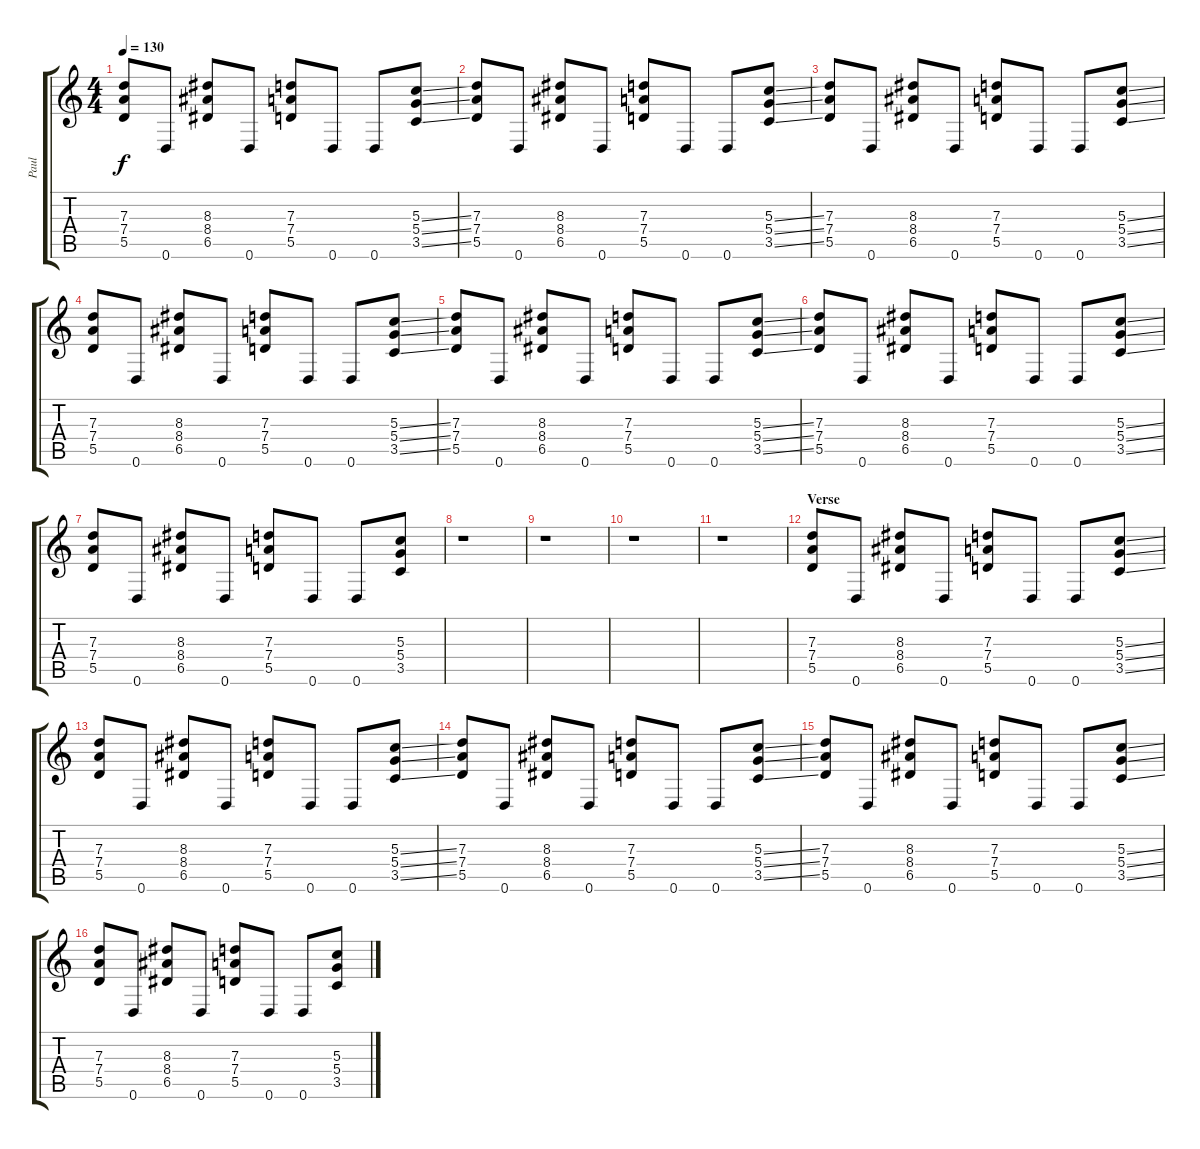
\track ("Paul" "Paul") {instrument distortionguitar}
\staff {score tabs}
\tuning (E4 B3 G3 D3 A2 D2) {hide}
\ts (4 4)
\tempo 130
\clef g2
\ks c
(7.3 7.4 5.5).8{dy f} 0.6.8 (8.3 8.4 6.5).8 0.6.8 (7.3 7.4 5.5).8 0.6.8 0.6.8 (5.3{ss} 5.4{ss} 3.5{ss}).8 |
(7.3 7.4 5.5).8 0.6.8 (8.3 8.4 6.5).8 0.6.8 (7.3 7.4 5.5).8 0.6.8 0.6.8 (5.3{ss} 5.4{ss} 3.5{ss}).8 |
(7.3 7.4 5.5).8 0.6.8 (8.3 8.4 6.5).8 0.6.8 (7.3 7.4 5.5).8 0.6.8 0.6.8 (5.3{ss} 5.4{ss} 3.5{ss}).8 |
(7.3 7.4 5.5).8 0.6.8 (8.3 8.4 6.5).8 0.6.8 (7.3 7.4 5.5).8 0.6.8 0.6.8 (5.3{ss} 5.4{ss} 3.5{ss}).8 |
(7.3 7.4 5.5).8 0.6.8 (8.3 8.4 6.5).8 0.6.8 (7.3 7.4 5.5).8 0.6.8 0.6.8 (5.3{ss} 5.4{ss} 3.5{ss}).8 |
(7.3 7.4 5.5).8 0.6.8 (8.3 8.4 6.5).8 0.6.8 (7.3 7.4 5.5).8 0.6.8 0.6.8 (5.3{ss} 5.4{ss} 3.5{ss}).8 |
(7.3 7.4 5.5).8 0.6.8 (8.3 8.4 6.5).8 0.6.8 (7.3 7.4 5.5).8 0.6.8 0.6.8 (5.3 5.4 3.5).8 |
r.1 |
r.1 |
r.1 |
r.1 |
\section ("" "Verse")
(7.3 7.4 5.5).8 0.6.8 (8.3 8.4 6.5).8 0.6.8 (7.3 7.4 5.5).8 0.6.8 0.6.8 (5.3{ss} 5.4{ss} 3.5{ss}).8 |
(7.3 7.4 5.5).8 0.6.8 (8.3 8.4 6.5).8 0.6.8 (7.3 7.4 5.5).8 0.6.8 0.6.8 (5.3{ss} 5.4{ss} 3.5{ss}).8 |
(7.3 7.4 5.5).8 0.6.8 (8.3 8.4 6.5).8 0.6.8 (7.3 7.4 5.5).8 0.6.8 0.6.8 (5.3{ss} 5.4{ss} 3.5{ss}).8 |
(7.3 7.4 5.5).8 0.6.8 (8.3 8.4 6.5).8 0.6.8 (7.3 7.4 5.5).8 0.6.8 0.6.8 (5.3{ss} 5.4{ss} 3.5{ss}).8 |
(7.3 7.4 5.5).8 0.6.8 (8.3 8.4 6.5).8 0.6.8 (7.3 7.4 5.5).8 0.6.8 0.6.8 (5.3{ss} 5.4{ss} 3.5{ss}).8
